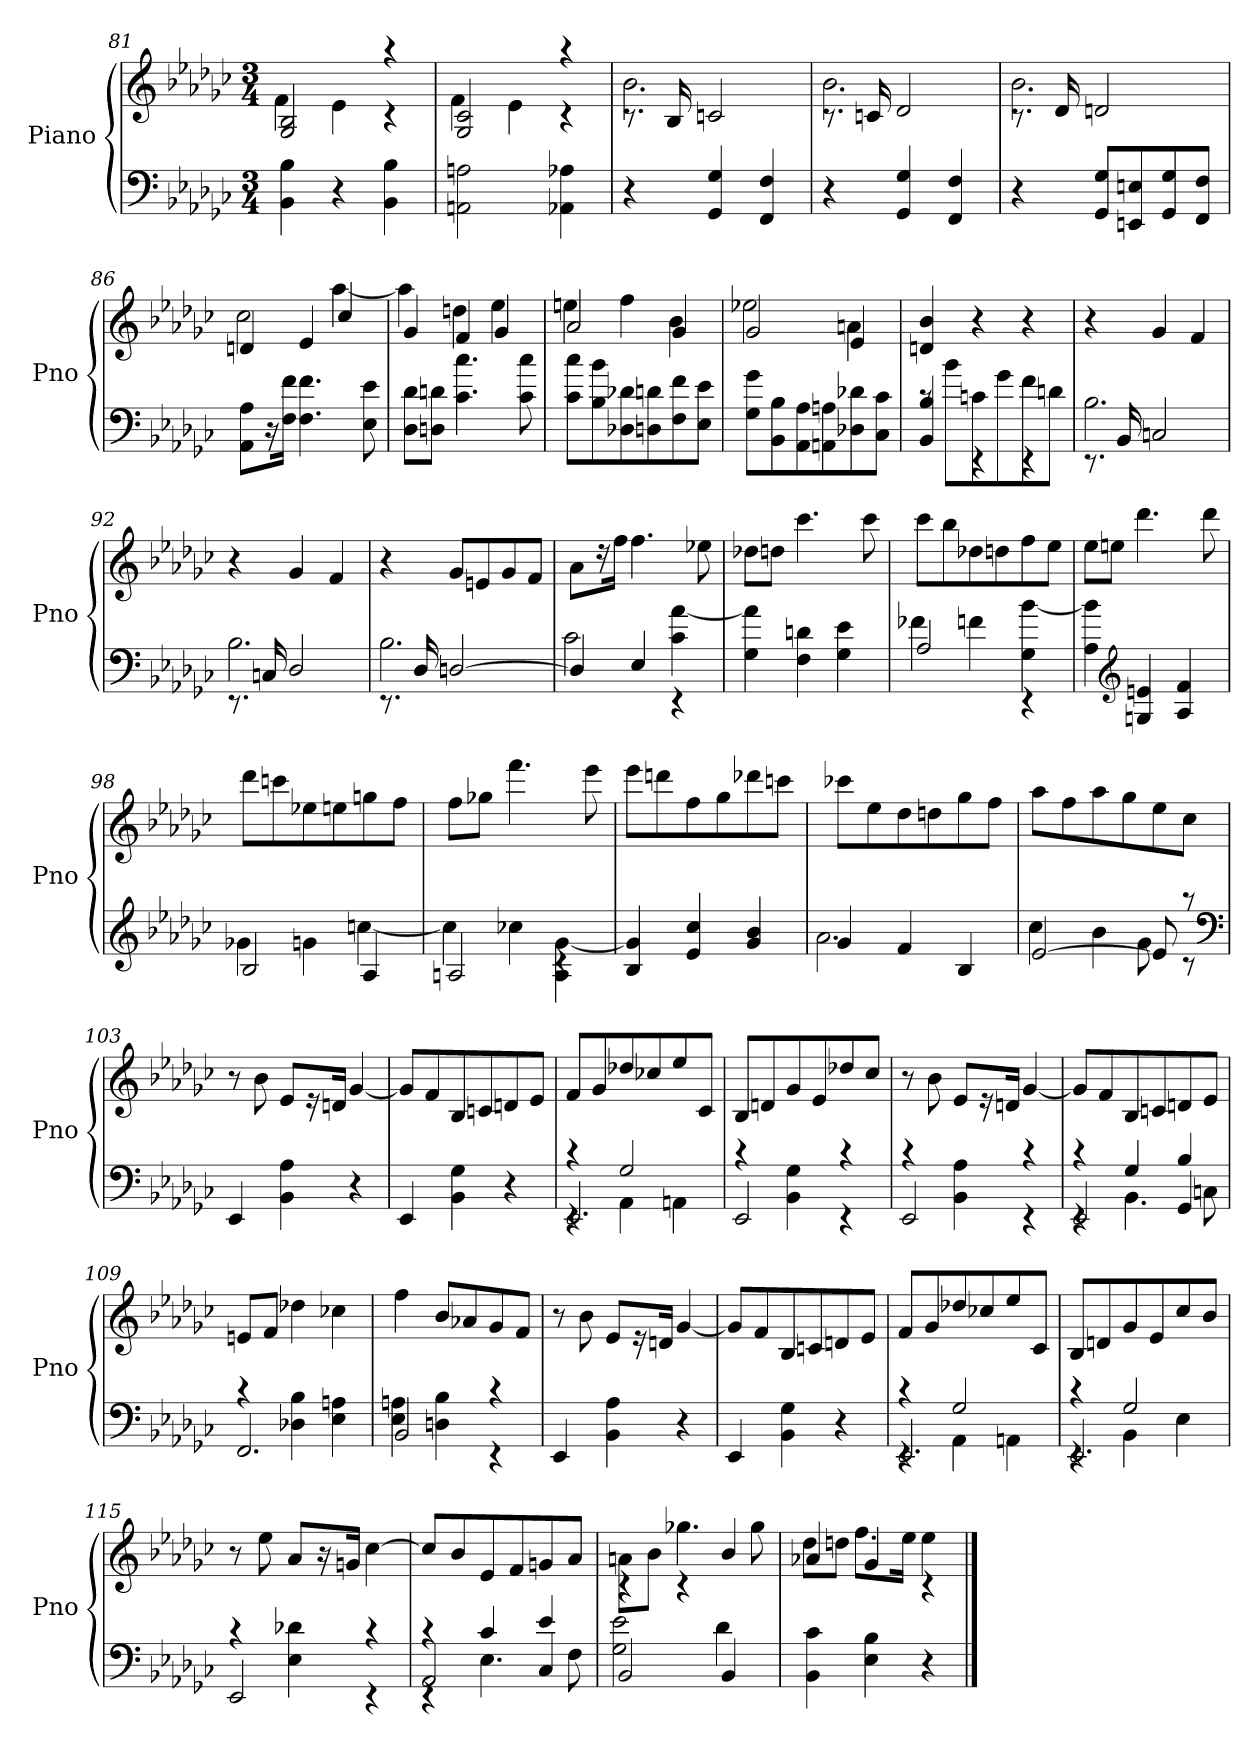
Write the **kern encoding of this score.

**kern	**kern
*part1	*part1
*staff2	*staff1
*I"Piano	*
*I'Pno	*
*clefF4	*clefG2
*k[b-e-a-d-g-c-]	*k[b-e-a-d-g-c-]
*e-:	*e-:
*M3/4	*M3/4
=81	=81
*	*^
4BB- 4B-	2G- 2B-	4f
4r	.	4e-
4BB- 4B-	4rc	4raa
=82	=82	=82
2AAn 2An	2G- 2c-	4f
.	.	4e-
4AA-X 4A-X	4rc	4raa
=83	=83	=83
4r	8.rc	2.b-
.	16B-	.
4GG- 4G-	2cn	.
4FF 4F	.	.
=84	=84	=84
4r	8.rc	2.b-
.	16cn	.
4GG- 4G-	2d-	.
4FF 4F	.	.
=85	=85	=85
4r	8.rc	2.b-
.	16d-	.
8GG- 8G-L	2dn	.
8EEn 8En	.	.
8GG- 8G-	.	.
8FF 8FJ	.	.
=86	=86	=86
8AA- 8A-L	4dn	2cc-
16r	.	.
16F 16fJk	.	.
4.F 4.f	4e-	.
.	4cc-	[4aa-
8E- 8e-	.	.
=87	=87	=87
8D- 8d-L	4g-	4aa-]
8Dn 8dnJ	.	.
4.c- 4.cc-	4f	4ddn
.	4g-	4ee-
8c- 8cc-	.	.
=88	=88	=88
8c- 8cc-L	2a-	4een
8B- 8b-	.	.
8D-X 8d-X	.	4ff
8Dn 8dn	.	.
8F 8f	4g-	4b-
8E- 8e-J	.	.
=89	=89	=89
8G- 8g-L	2g-	2ee-X
8BB- 8B-	.	.
8AA- 8A-	.	.
8AAn 8An	.	.
8D-X 8d-X	4e-	4an
8C- 8c-J	.	.
*	*v	*v
=90	=90
*^	*
4BB- 4B-	8rc	4dn 4b-
.	8b-L	.
4rEE	8cn	4r
.	8g-	.
4rEE	8f	4r
.	8dnJ	.
=91	=91	=91
8.rEE	2.B-	4r
16BB-	.	.
2Cn	.	4g-
.	.	4f
=92	=92	=92
8.rEE	2.B-	4r
16Cn	.	.
2D-	.	4g-
.	.	4f
=93	=93	=93
8.rEE	2.B-	4r
16D-	.	.
[2Dn	.	8g-L
.	.	8en
.	.	8g-
.	.	8fJ
=94	=94	=94
4D]	2c-	8a-L
.	.	16r
.	.	16ffJk
4E-	.	4.ff
4rEE	4c- [4a-	.
.	.	8ee-X
*v	*v	*
=95	=95
4G- 4a-]	8dd-XL
.	8ddnJ
4F 4dn	4.ccc-
4G- 4e-	.
.	8ccc-
=96	=96
*^	*
2A-	4f-X	8ccc-L
.	.	8bb-
.	4fn	8dd-X
.	.	8ddn
4rEE	4G- [4b-	8ff
.	.	8ee-J
*v	*v	*
=97	=97
4A- 4b-]	8ee-L
.	8eenJ
*clefG2	*
4Gn 4en	4.ddd-
4A- 4f	.
.	8ddd-
=98	=98
*^	*
2B-	4g-X	8ddd-L
.	.	8cccn
.	4gn	8ee-X
.	.	8een
4A-	[4ccn	8ggn
.	.	8ffJ
=99	=99	=99
2An	4cc]	8ffL
.	.	8gg-XJ
.	4cc-X	4.fff
4rc	4A [4g-	.
.	.	8eee-
*v	*v	*
=100	=100
4B- 4g-]	8eee-L
.	8dddn
4e- 4cc-	8ff
.	8gg-
4g- 4b-	8ddd-X
.	8cccnJ
=101	=101
*^	*
4g-	2.a-	8ccc-XL
.	.	8ee-
4f	.	8dd-
.	.	8ddn
4B-	.	8gg-
.	.	8ffJ
=102	=102	=102
[2e-	4cc-	8aa-L
.	.	8ff
.	4b-	8aa-
.	.	8gg-
8e-]	8g-	8ee-
8rc	8raa	8cc-J
*v	*v	*
*clefF4	*
=103	=103
4EE-	8r
.	8b-
4BB- 4A-	8e-L
.	16r
.	16dnJk
4r	[4g-
=104	=104
4EE-	8g-L]
.	8f
4BB- 4G-	8B-
.	8cn
4r	8dn
.	8e-J
=105	=105
*^	*
*	*^	*
2.EE-	4rEE	4rc	8fL
.	.	.	8g-
.	4AA-	2G-	8dd-X
.	.	.	8cc-X
.	4AAn	.	8ee-
.	.	.	8c-J
*	*v	*v	*
=106	=106	=106
2EE-	4rc	8B-L
.	.	8dn
.	4BB- 4G-	8g-
.	.	8e-
4rEE	4rc	8dd-X
.	.	8cc-J
=107	=107	=107
2EE-	4rc	8r
.	.	8b-
.	4BB- 4A-	8e-L
.	.	16r
.	.	16dnJk
4rEE	4rc	[4g-
=108	=108	=108
*	*^	*
2EE-	4rEE	4rc	8g-L]
.	.	.	8f
.	4.BB-	4G-	8B-
.	.	.	8cn
4GG-	.	4B-	8dn
.	8Cn	.	8e-J
*	*v	*v	*
=109	=109	=109
2.FF	4rc	8enL
.	.	8fJ
.	4D-X 4B-	4dd-X
.	4E- 4An	4cc-X
=110	=110	=110
2BB-	4E- 4An	4ff
.	4Dn 4B-	8b-L
.	.	8a-X
4rEE	4rc	8g-
.	.	8fJ
*v	*v	*
=111	=111
4EE-	8r
.	8b-
4BB- 4A-	8e-L
.	16r
.	16dnJk
4r	[4g-
=112	=112
4EE-	8g-L]
.	8f
4BB- 4G-	8B-
.	8cn
4r	8dn
.	8e-J
=113	=113
*^	*
*	*^	*
2.EE-	4rEE	4rc	8fL
.	.	.	8g-
.	4AA-	2G-	8dd-X
.	.	.	8cc-X
.	4AAn	.	8ee-
.	.	.	8c-J
=114	=114	=114	=114
2.EE-	4rEE	4rc	8B-L
.	.	.	8dn
.	4BB-	2G-	8g-
.	.	.	8e-
.	4E-	.	8cc-
.	.	.	8b-J
*	*v	*v	*
=115	=115	=115
2EE-	4rc	8r
.	.	8ee-
.	4E- 4d-X	8a-L
.	.	16r
.	.	16gnJk
4rEE	4rc	[4cc-
=116	=116	=116
*	*^	*
2AA-	4rEE	4rc	8cc-L]
.	.	.	8b-
.	4.E-	4c-	8e-
.	.	.	8f
4C-	.	4e-	8gn
.	8F	.	8a-J
*	*v	*v	*
=117	=117	=117
*	*	*^
2BB-	2G- 2e-	4rc	8anL
.	.	.	8b-J
.	.	4rc	4.gg-X
4BB-	4d-	4b-	.
.	.	.	8gg-
*v	*v	*	*
=118	=118	=118
4BB- 4c-	4a-X	8dd-L
.	.	8ddnJ
4E- 4B-	4g-	8.ffL
.	.	16ee-Jk
4r	4rc	4ee-
*	*v	*v
==	==
*-	*-
